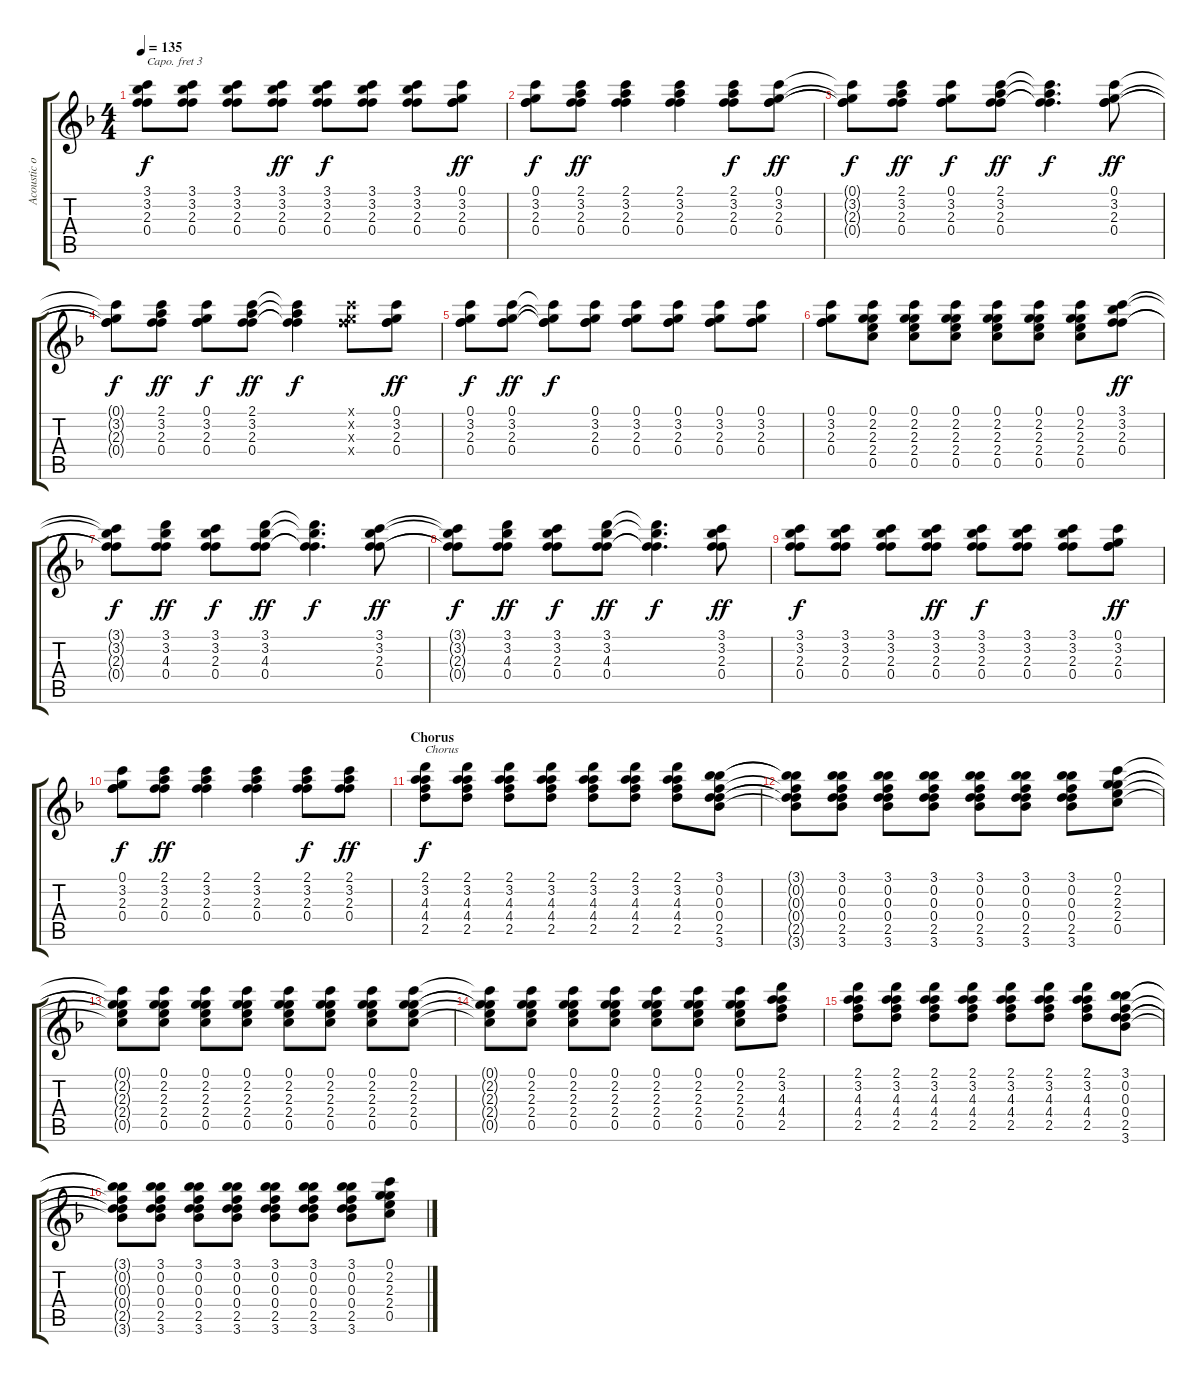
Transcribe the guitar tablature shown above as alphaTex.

\track ("Acoustic overdub" "Acoustic o") {instrument acousticguitarsteel}
\staff {score tabs}
\capo 3
\tuning (E4 B3 G4 D4 A3 E3) {hide}
\ts (4 4)
\tempo 135
\clef g2
\ks f
(3.1 3.2 2.3 0.4).8{dy f} (3.1 3.2 2.3 0.4).8 (3.1 3.2 2.3 0.4).8 (3.1 3.2 2.3 0.4).8{dy ff} (3.1 3.2 2.3 0.4).8{dy f} (3.1 3.2 2.3 0.4).8 (3.1 3.2 2.3 0.4).8 (0.1 3.2 2.3 0.4).8{dy ff} |
(0.1 3.2 2.3 0.4).8{dy f} (2.1 3.2 2.3 0.4).8{dy ff} (2.1 3.2 2.3 0.4).4 (2.1 3.2 2.3 0.4).4 (2.1 3.2 2.3 0.4).8{dy f} (0.1 3.2 2.3 0.4).8{dy ff} |
(0.1{t} 3.2{t} 2.3{t} 0.4{t}).8{dy f} (2.1 3.2 2.3 0.4).8{dy ff} (0.1 3.2 2.3 0.4).8{dy f} (2.1 3.2 2.3 0.4).8{dy ff} (2.1{t} 3.2{t} 2.3{t} 0.4{t}).4{d dy f} (0.1 3.2 2.3 0.4).8{dy ff} |
(0.1{t} 3.2{t} 2.3{t} 0.4{t}).8{dy f} (2.1 3.2 2.3 0.4).8{dy ff} (0.1 3.2 2.3 0.4).8{dy f} (2.1 3.2 2.3 0.4).8{dy ff} (2.1{t} 3.2{t} 2.3{t} 0.4{t}).4{dy f} (0.1{x} 3.2{x} 2.3{x} 0.4{x}).8 (0.1 3.2 2.3 0.4).8{dy ff} |
(0.1 3.2 2.3 0.4).8{dy f} (0.1 3.2 2.3 0.4).8{dy ff} (0.1{t} 3.2{t} 2.3{t} 0.4{t}).8{dy f} (0.1 3.2 2.3 0.4).8 (0.1 3.2 2.3 0.4).8 (0.1 3.2 2.3 0.4).8 (0.1 3.2 2.3 0.4).8 (0.1 3.2 2.3 0.4).8 |
(0.1 3.2 2.3 0.4).8 (0.1 2.2 2.3 2.4 0.5).8 (0.1 2.2 2.3 2.4 0.5).8 (0.1 2.2 2.3 2.4 0.5).8 (0.1 2.2 2.3 2.4 0.5).8 (0.1 2.2 2.3 2.4 0.5).8 (0.1 2.2 2.3 2.4 0.5).8 (3.1 3.2 2.3 0.4).8{dy ff} |
(3.1{t} 3.2{t} 2.3{t} 0.4{t}).8{dy f} (3.1 3.2 4.3 0.4).8{dy ff} (3.1 3.2 2.3 0.4).8{dy f} (3.1 3.2 4.3 0.4).8{dy ff} (3.1{t} 3.2{t} 4.3{t} 0.4{t}).4{d dy f} (3.1 3.2 2.3 0.4).8{dy ff} |
(3.1{t} 3.2{t} 2.3{t} 0.4{t}).8{dy f} (3.1 3.2 4.3 0.4).8{dy ff} (3.1 3.2 2.3 0.4).8{dy f} (3.1 3.2 4.3 0.4).8{dy ff} (3.1{t} 3.2{t} 4.3{t} 0.4{t}).4{d dy f} (3.1 3.2 2.3 0.4).8{dy ff} |
(3.1 3.2 2.3 0.4).8{dy f} (3.1 3.2 2.3 0.4).8 (3.1 3.2 2.3 0.4).8 (3.1 3.2 2.3 0.4).8{dy ff} (3.1 3.2 2.3 0.4).8{dy f} (3.1 3.2 2.3 0.4).8 (3.1 3.2 2.3 0.4).8 (0.1 3.2 2.3 0.4).8{dy ff} |
(0.1 3.2 2.3 0.4).8{dy f} (2.1 3.2 2.3 0.4).8{dy ff} (2.1 3.2 2.3 0.4).4 (2.1 3.2 2.3 0.4).4 (2.1 3.2 2.3 0.4).8{dy f} (2.1 3.2 2.3 0.4).8{dy ff} |
\section ("" "Chorus")
(2.1 3.2 4.3 4.4 2.5).8{txt "Chorus" dy f} (2.1 3.2 4.3 4.4 2.5).8 (2.1 3.2 4.3 4.4 2.5).8 (2.1 3.2 4.3 4.4 2.5).8 (2.1 3.2 4.3 4.4 2.5).8 (2.1 3.2 4.3 4.4 2.5).8 (2.1 3.2 4.3 4.4 2.5).8 (3.1 0.2 0.3 0.4 2.5 3.6).8 |
(3.1{t} 0.2{t} 0.3{t} 0.4{t} 2.5{t} 3.6{t}).8 (3.1 0.2 0.3 0.4 2.5 3.6).8 (3.1 0.2 0.3 0.4 2.5 3.6).8 (3.1 0.2 0.3 0.4 2.5 3.6).8 (3.1 0.2 0.3 0.4 2.5 3.6).8 (3.1 0.2 0.3 0.4 2.5 3.6).8 (3.1 0.2 0.3 0.4 2.5 3.6).8 (0.1 2.2 2.3 2.4 0.5).8 |
(0.1{t} 2.2{t} 2.3{t} 2.4{t} 0.5{t}).8 (0.1 2.2 2.3 2.4 0.5).8 (0.1 2.2 2.3 2.4 0.5).8 (0.1 2.2 2.3 2.4 0.5).8 (0.1 2.2 2.3 2.4 0.5).8 (0.1 2.2 2.3 2.4 0.5).8 (0.1 2.2 2.3 2.4 0.5).8 (0.1 2.2 2.3 2.4 0.5).8 |
(0.1{t} 2.2{t} 2.3{t} 2.4{t} 0.5{t}).8 (0.1 2.2 2.3 2.4 0.5).8 (0.1 2.2 2.3 2.4 0.5).8 (0.1 2.2 2.3 2.4 0.5).8 (0.1 2.2 2.3 2.4 0.5).8 (0.1 2.2 2.3 2.4 0.5).8 (0.1 2.2 2.3 2.4 0.5).8 (2.1 3.2 4.3 4.4 2.5).8 |
(2.1 3.2 4.3 4.4 2.5).8 (2.1 3.2 4.3 4.4 2.5).8 (2.1 3.2 4.3 4.4 2.5).8 (2.1 3.2 4.3 4.4 2.5).8 (2.1 3.2 4.3 4.4 2.5).8 (2.1 3.2 4.3 4.4 2.5).8 (2.1 3.2 4.3 4.4 2.5).8 (3.1 0.2 0.3 0.4 2.5 3.6).8 |
(3.1{t} 0.2{t} 0.3{t} 0.4{t} 2.5{t} 3.6{t}).8 (3.1 0.2 0.3 0.4 2.5 3.6).8 (3.1 0.2 0.3 0.4 2.5 3.6).8 (3.1 0.2 0.3 0.4 2.5 3.6).8 (3.1 0.2 0.3 0.4 2.5 3.6).8 (3.1 0.2 0.3 0.4 2.5 3.6).8 (3.1 0.2 0.3 0.4 2.5 3.6).8 (0.1 2.2 2.3 2.4 0.5).8
